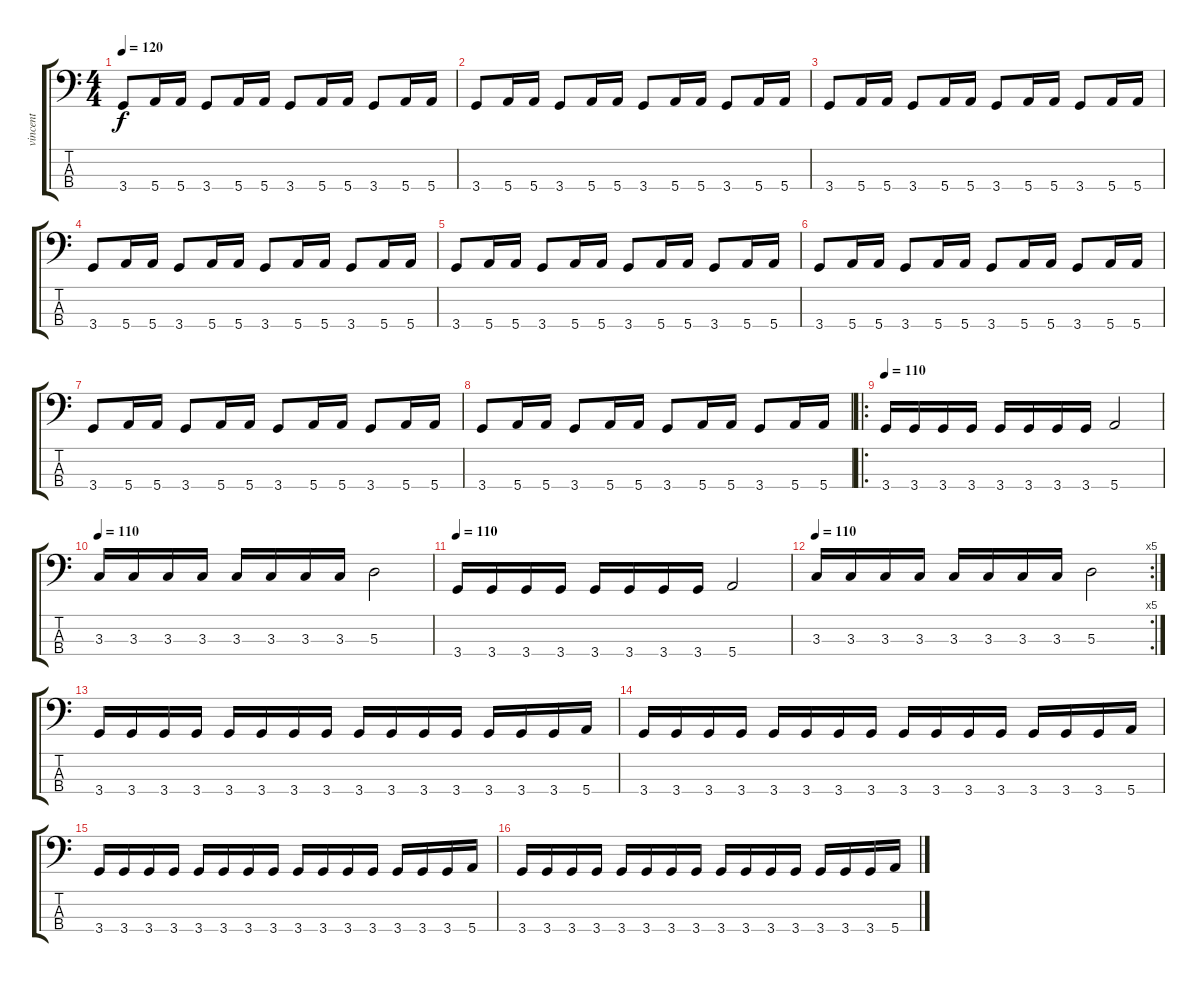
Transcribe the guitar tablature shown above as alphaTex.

\track ("vincent" "vincent") {instrument electricbassfinger}
\staff {score tabs}
\tuning (G2 D2 A1 E1) {hide}
\ts (4 4)
\tempo 120
\clef f4
\ks c
3.4.8{dy f} 5.4.16 5.4.16 3.4.8 5.4.16 5.4.16 3.4.8 5.4.16 5.4.16 3.4.8 5.4.16 5.4.16 |
3.4.8 5.4.16 5.4.16 3.4.8 5.4.16 5.4.16 3.4.8 5.4.16 5.4.16 3.4.8 5.4.16 5.4.16 |
3.4.8 5.4.16 5.4.16 3.4.8 5.4.16 5.4.16 3.4.8 5.4.16 5.4.16 3.4.8 5.4.16 5.4.16 |
3.4.8 5.4.16 5.4.16 3.4.8 5.4.16 5.4.16 3.4.8 5.4.16 5.4.16 3.4.8 5.4.16 5.4.16 |
3.4.8 5.4.16 5.4.16 3.4.8 5.4.16 5.4.16 3.4.8 5.4.16 5.4.16 3.4.8 5.4.16 5.4.16 |
3.4.8 5.4.16 5.4.16 3.4.8 5.4.16 5.4.16 3.4.8 5.4.16 5.4.16 3.4.8 5.4.16 5.4.16 |
3.4.8 5.4.16 5.4.16 3.4.8 5.4.16 5.4.16 3.4.8 5.4.16 5.4.16 3.4.8 5.4.16 5.4.16 |
3.4.8 5.4.16 5.4.16 3.4.8 5.4.16 5.4.16 3.4.8 5.4.16 5.4.16 3.4.8 5.4.16 5.4.16 |
\ro
\tempo 110
3.4.16 3.4.16 3.4.16 3.4.16 3.4.16 3.4.16 3.4.16 3.4.16 5.4.2 |
\tempo 110
3.3.16 3.3.16 3.3.16 3.3.16 3.3.16 3.3.16 3.3.16 3.3.16 5.3.2 |
\tempo 110
3.4.16 3.4.16 3.4.16 3.4.16 3.4.16 3.4.16 3.4.16 3.4.16 5.4.2 |
\rc 5
\tempo 110
3.3.16 3.3.16 3.3.16 3.3.16 3.3.16 3.3.16 3.3.16 3.3.16 5.3.2 |
3.4.16 3.4.16 3.4.16 3.4.16 3.4.16 3.4.16 3.4.16 3.4.16 3.4.16 3.4.16 3.4.16 3.4.16 3.4.16 3.4.16 3.4.16 5.4.16 |
3.4.16 3.4.16 3.4.16 3.4.16 3.4.16 3.4.16 3.4.16 3.4.16 3.4.16 3.4.16 3.4.16 3.4.16 3.4.16 3.4.16 3.4.16 5.4.16 |
3.4.16 3.4.16 3.4.16 3.4.16 3.4.16 3.4.16 3.4.16 3.4.16 3.4.16 3.4.16 3.4.16 3.4.16 3.4.16 3.4.16 3.4.16 5.4.16 |
3.4.16 3.4.16 3.4.16 3.4.16 3.4.16 3.4.16 3.4.16 3.4.16 3.4.16 3.4.16 3.4.16 3.4.16 3.4.16 3.4.16 3.4.16 5.4.16
